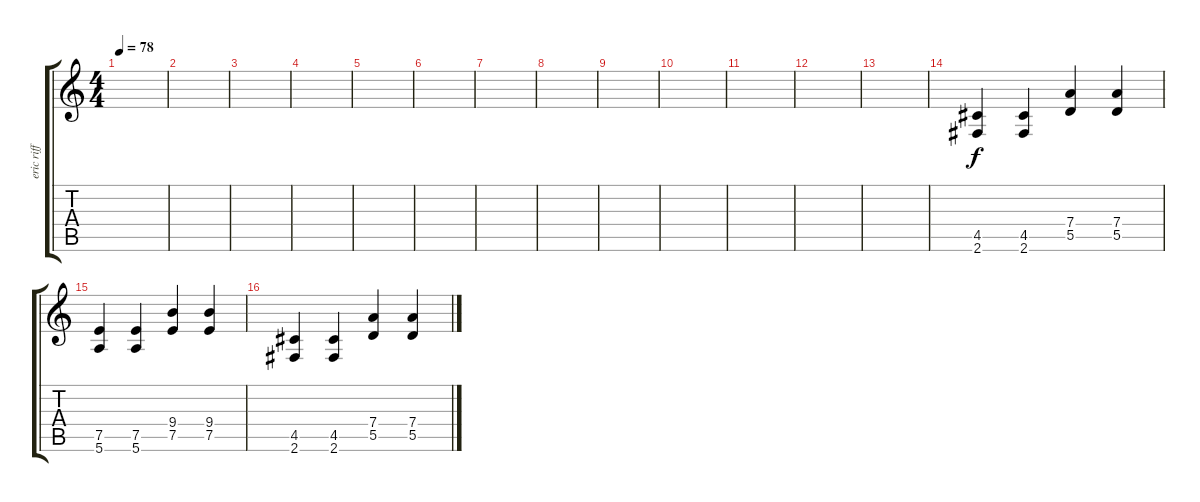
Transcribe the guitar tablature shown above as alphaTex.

\track ("eric riff" "eric riff") {instrument distortionguitar}
\staff {score tabs}
\tuning (E4 B3 G3 D3 A2 E2) {hide}
\ts (4 4)
\tempo 78
\clef g2
\ks c
|
|
|
|
|
|
|
|
|
|
|
|
|
(4.5 2.6).4 (4.5 2.6).4 (7.4 5.5).4 (7.4 5.5).4 |
(7.5 5.6).4 (7.5 5.6).4 (9.4 7.5).4 (9.4 7.5).4 |
(4.5 2.6).4 (4.5 2.6).4 (7.4 5.5).4 (7.4 5.5).4
